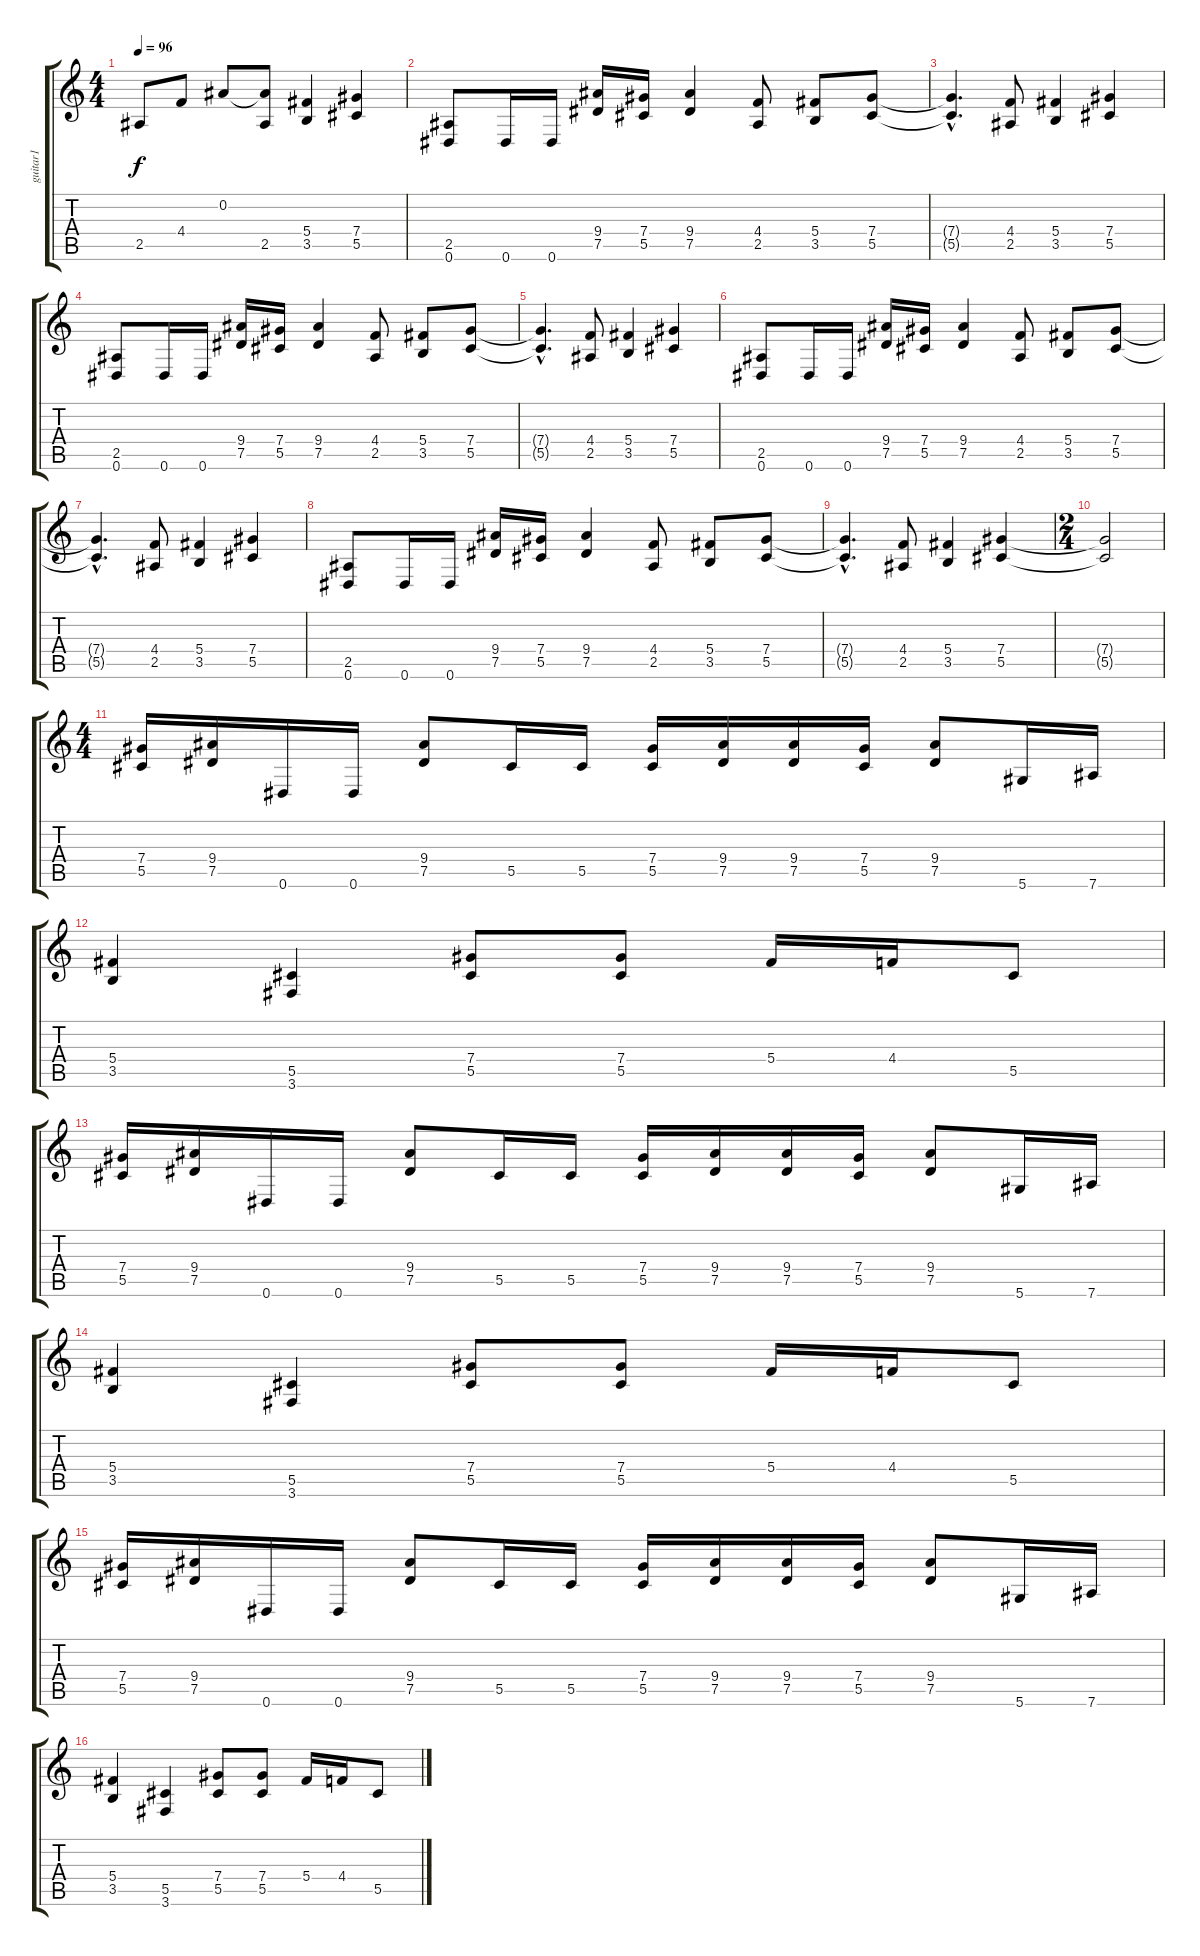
\track ("guitar1" "guitar1") {instrument overdrivenguitar}
\staff {score tabs}
\tuning (Eb4 Bb3 Gb3 Db3 Ab2 Eb2) {hide}
\ts (4 4)
\tempo 96
\clef g2
\ks c
2.5.8{dy f} 4.4.8 0.2.8 (0.2{t} 2.5).8 (5.4 3.5).4{instrument overdrivenguitar} (7.4 5.5).4 |
(2.5 0.6).8 0.6.16 0.6.16 (9.4 7.5).16 (7.4 5.5).16 (9.4 7.5).4 (4.4 2.5).8 (5.4 3.5).8 (7.4 5.5).8 |
(7.4{hac t} 5.5{hac t}).4{d} (4.4 2.5).8 (5.4 3.5).4 (7.4 5.5).4 |
(2.5 0.6).8 0.6.16 0.6.16 (9.4 7.5).16 (7.4 5.5).16 (9.4 7.5).4 (4.4 2.5).8 (5.4 3.5).8 (7.4 5.5).8 |
(7.4{hac t} 5.5{hac t}).4{d} (4.4 2.5).8 (5.4 3.5).4 (7.4 5.5).4 |
(2.5 0.6).8 0.6.16 0.6.16 (9.4 7.5).16 (7.4 5.5).16 (9.4 7.5).4 (4.4 2.5).8 (5.4 3.5).8 (7.4 5.5).8 |
(7.4{hac t} 5.5{hac t}).4{d} (4.4 2.5).8 (5.4 3.5).4 (7.4 5.5).4 |
(2.5 0.6).8 0.6.16 0.6.16 (9.4 7.5).16 (7.4 5.5).16 (9.4 7.5).4 (4.4 2.5).8 (5.4 3.5).8 (7.4 5.5).8 |
(7.4{hac t} 5.5{hac t}).4{d} (4.4 2.5).8 (5.4 3.5).4 (7.4 5.5).4 |
\ts (2 4)
(7.4{t} 5.5{t}).2 |
\ts (4 4)
(7.4 5.5).16 (9.4 7.5).16 0.6.16 0.6.16 (9.4 7.5).8 5.5.16 5.5.16 (7.4 5.5).16 (9.4 7.5).16 (9.4 7.5).16 (7.4 5.5).16 (9.4 7.5).8 5.6.16 7.6.16 |
(5.4 3.5).4 (5.5 3.6).4 (7.4 5.5).8 (7.4 5.5).8 5.4.16 4.4.16 5.5.8 |
(7.4 5.5).16 (9.4 7.5).16 0.6.16 0.6.16 (9.4 7.5).8 5.5.16 5.5.16 (7.4 5.5).16 (9.4 7.5).16 (9.4 7.5).16 (7.4 5.5).16 (9.4 7.5).8 5.6.16 7.6.16 |
(5.4 3.5).4 (5.5 3.6).4 (7.4 5.5).8 (7.4 5.5).8 5.4.16 4.4.16 5.5.8 |
(7.4 5.5).16 (9.4 7.5).16 0.6.16 0.6.16 (9.4 7.5).8 5.5.16 5.5.16 (7.4 5.5).16 (9.4 7.5).16 (9.4 7.5).16 (7.4 5.5).16 (9.4 7.5).8 5.6.16 7.6.16 |
(5.4 3.5).4 (5.5 3.6).4 (7.4 5.5).8 (7.4 5.5).8 5.4.16 4.4.16 5.5.8
